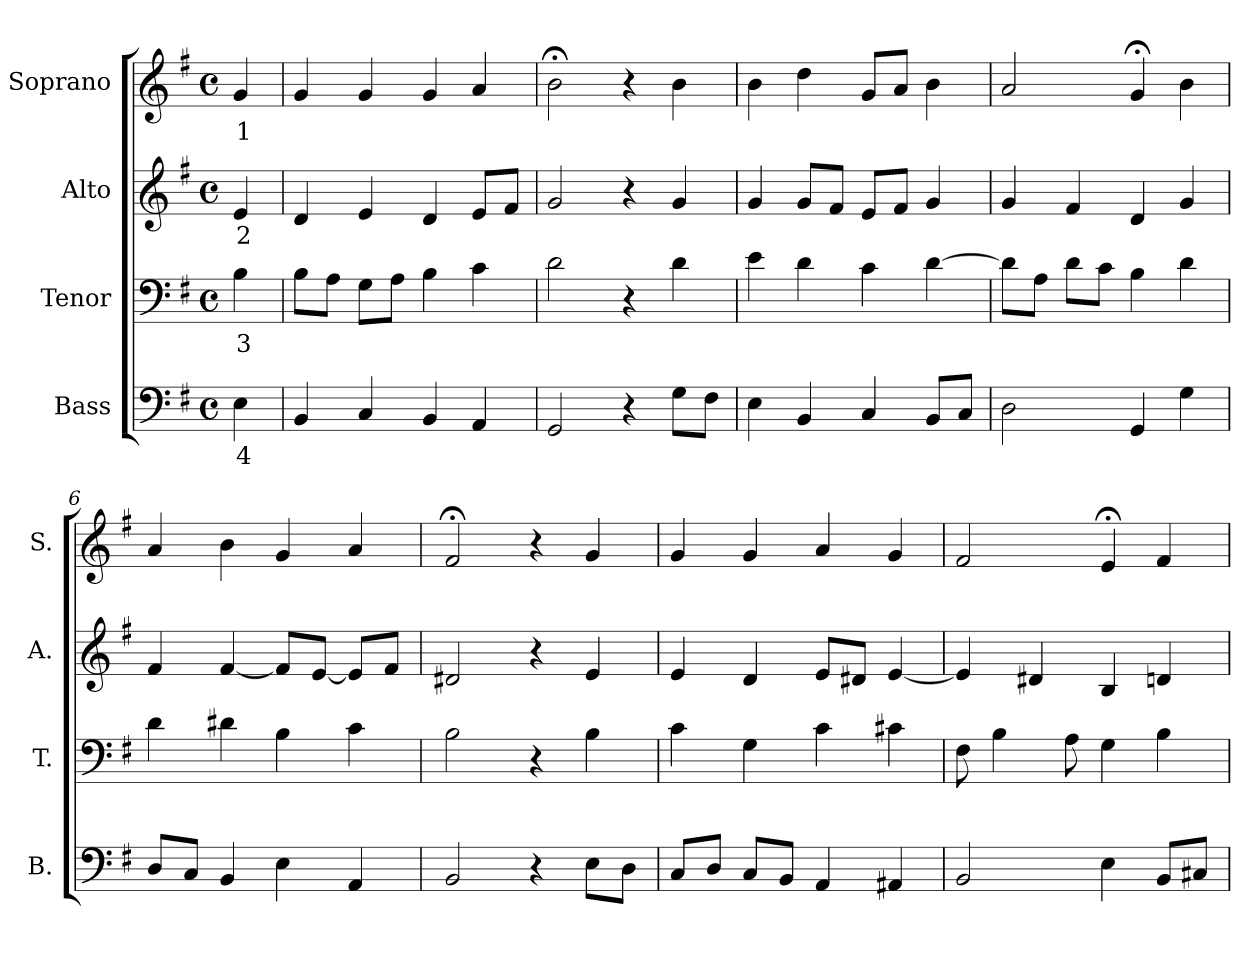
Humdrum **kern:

**kern	**text	**kern	**text	**kern	**text	**kern	**text
*part4	*part4	*part3	*part3	*part2	*part2	*part1	*part1
*staff4	*staff4	*staff3	*staff3	*staff2	*staff2	*staff1	*staff1
*I"Bass	*	*I"Tenor	*	*I"Alto	*	*I"Soprano	*
*I'B.	*	*I'T.	*	*I'A.	*	*I'S.	*
*clefF4	*	*clefF4	*	*clefG2	*	*clefG2	*
*k[f#]	*	*k[f#]	*	*k[f#]	*	*k[f#]	*
*e:	*	*e:	*	*e:	*	*e:	*
*M4/4	*	*M4/4	*	*M4/4	*	*M4/4	*
*met(c)	*	*met(c)	*	*met(c)	*	*met(c)	*
*MM120	*	*MM120	*	*MM120	*	*MM120	*
=1	=1	=1	=1	=1	=1	=1	=1
4Ei\	4	4Bj\	3	4eZ/	2	4gV/	1
=2	=2	=2	=2	=2	=2	=2	=2
4BBi/	.	8Bj\L	.	4dZ/	.	4gV/	.
.	.	8Aj\J	.	.	.	.	.
4Ci/	.	8Gj\L	.	4eZ/	.	4gV/	.
.	.	8Aj\J	.	.	.	.	.
4BBi/	.	4Bj\	.	4dZ/	.	4gV/	.
4AAi/	.	4cj\	.	8eZ/L	.	4aV/	.
.	.	.	.	8f#Z/J	.	.	.
=3	=3	=3	=3	=3	=3	=3	=3
2GGi/	.	2dj\	.	2gZ/	.	2b;<V\	.
4r	.	4r	.	4r	.	4r	.
8Gi\L	.	4dj\	.	4gZ/	.	4bV\	.
8F#i\J	.	.	.	.	.	.	.
=4	=4	=4	=4	=4	=4	=4	=4
4Ei\	.	4ej\	.	4gZ/	.	4bV\	.
4BBi/	.	4dj\	.	8gZ/L	.	4ddV\	.
.	.	.	.	8f#Z/J	.	.	.
4Ci/	.	4cj\	.	8eZ/L	.	8gV/L	.
.	.	.	.	8f#Z/J	.	8aV/J	.
8BBi/L	.	[4dj\	.	4gZ/	.	4bV\	.
8Ci/J	.	.	.	.	.	.	.
!!LO:LB:g=z
=5	=5	=5	=5	=5	=5	=5	=5
2Di\	.	8dj\L]	.	4gZ/	.	2aV/	.
.	.	8Aj\J	.	.	.	.	.
.	.	8dj\L	.	4f#Z/	.	.	.
.	.	8cj\J	.	.	.	.	.
4GGi/	.	4Bj\	.	4dZ/	.	4g;<V/	.
4Gi\	.	4dj\	.	4gZ/	.	4bV\	.
=6	=6	=6	=6	=6	=6	=6	=6
8Di/L	.	4dj\	.	4f#Z/	.	4aV/	.
8Ci/J	.	.	.	.	.	.	.
4BBi/	.	4d#Xj\	.	[4f#Z/	.	4bV\	.
4Ei\	.	4Bj\	.	8f#Z/L]	.	4gV/	.
.	.	.	.	[8eZ/J	.	.	.
4AAi/	.	4cj\	.	8eZ/L]	.	4aV/	.
.	.	.	.	8f#Z/J	.	.	.
=7	=7	=7	=7	=7	=7	=7	=7
2BBi/	.	2Bj\	.	2d#XZ/	.	2f#;<V/	.
4r	.	4r	.	4r	.	4r	.
8Ei\L	.	4Bj\	.	4eZ/	.	4gV/	.
8Di\J	.	.	.	.	.	.	.
=8	=8	=8	=8	=8	=8	=8	=8
8Ci/L	.	4cj\	.	4eZ/	.	4gV/	.
8Di/J	.	.	.	.	.	.	.
8Ci/L	.	4Gj\	.	4dZ/	.	4gV/	.
8BBi/J	.	.	.	.	.	.	.
4AAi/	.	4cj\	.	8eZ/L	.	4aV/	.
.	.	.	.	8d#XZ/J	.	.	.
4AA#Xi/	.	4c#Xj\	.	[4eZ/	.	4gV/	.
!!LO:PB:g=z
=9	=9	=9	=9	=9	=9	=9	=9
2BBi/	.	8F#j\	.	4eZ/]	.	2f#V/	.
.	.	4Bj\	.	.	.	.	.
.	.	.	.	4d#XZ/	.	.	.
.	.	8Aj\	.	.	.	.	.
4Ei\	.	4Gj\	.	4BZ/	.	4e;<V/	.
8BBi/L	.	4Bj\	.	4dnZ/	.	4f#V/	.
8C#Xi/J	.	.	.	.	.	.	.
=	=	=	=	=	=	=	=
*-	*-	*-	*-	*-	*-	*-	*-
